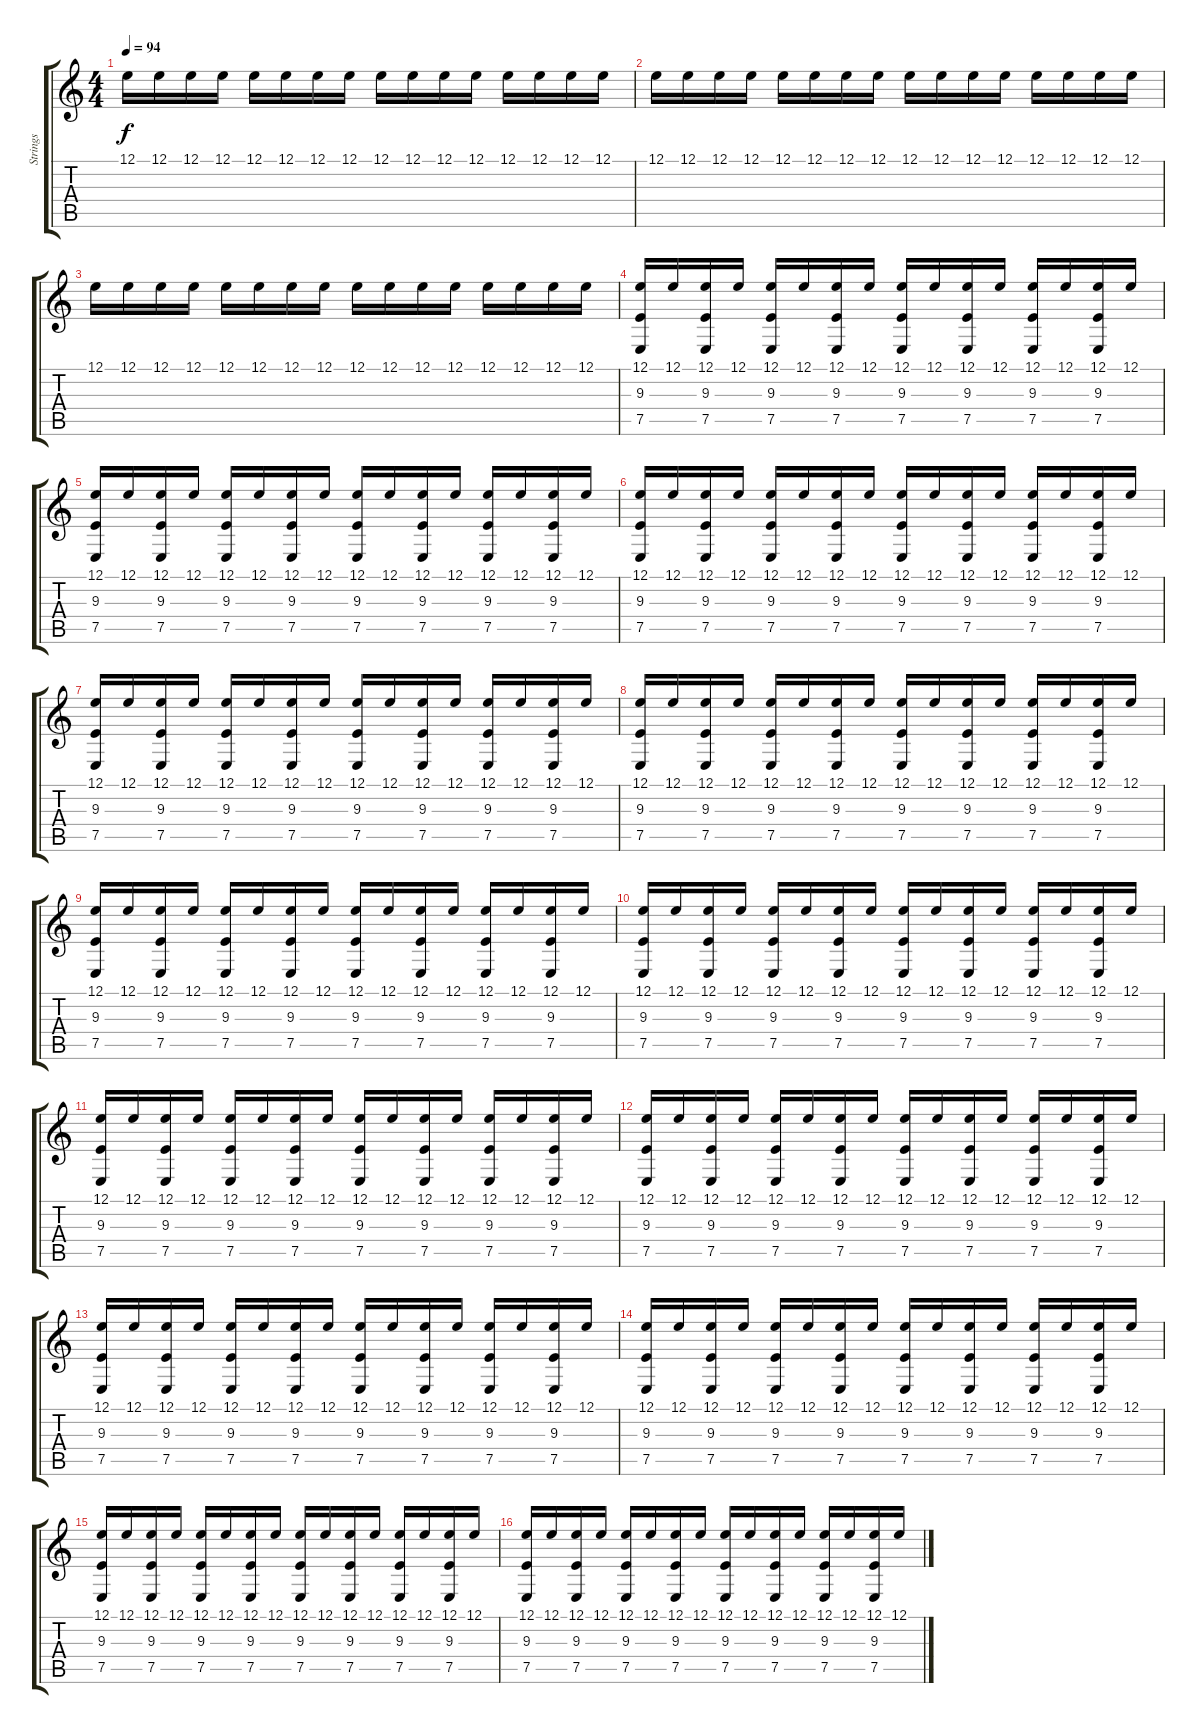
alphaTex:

\track ("Strings" "Strings") {instrument stringensemble1}
\staff {score tabs}
\tuning (E4 B3 G3 D3 A2 E2) {hide}
\ts (4 4)
\tempo 94
\clef g2
\ks c
12.1.16{dy f instrument stringensemble1} 12.1.16 12.1.16 12.1.16 12.1.16 12.1.16 12.1.16 12.1.16 12.1.16 12.1.16 12.1.16 12.1.16 12.1.16 12.1.16 12.1.16 12.1.16 |
12.1.16 12.1.16 12.1.16 12.1.16 12.1.16 12.1.16 12.1.16 12.1.16 12.1.16 12.1.16 12.1.16 12.1.16 12.1.16 12.1.16 12.1.16 12.1.16 |
12.1.16 12.1.16 12.1.16 12.1.16 12.1.16 12.1.16 12.1.16 12.1.16 12.1.16 12.1.16 12.1.16 12.1.16 12.1.16 12.1.16 12.1.16 12.1.16 |
(12.1 9.3 7.5).16 12.1.16 (12.1 9.3 7.5).16 12.1.16 (12.1 9.3 7.5).16 12.1.16 (12.1 9.3 7.5).16 12.1.16 (12.1 9.3 7.5).16 12.1.16 (12.1 9.3 7.5).16 12.1.16 (12.1 9.3 7.5).16 12.1.16 (12.1 9.3 7.5).16 12.1.16 |
(12.1 9.3 7.5).16 12.1.16 (12.1 9.3 7.5).16 12.1.16 (12.1 9.3 7.5).16 12.1.16 (12.1 9.3 7.5).16 12.1.16 (12.1 9.3 7.5).16 12.1.16 (12.1 9.3 7.5).16 12.1.16 (12.1 9.3 7.5).16 12.1.16 (12.1 9.3 7.5).16 12.1.16 |
(12.1 9.3 7.5).16 12.1.16 (12.1 9.3 7.5).16 12.1.16 (12.1 9.3 7.5).16 12.1.16 (12.1 9.3 7.5).16 12.1.16 (12.1 9.3 7.5).16 12.1.16 (12.1 9.3 7.5).16 12.1.16 (12.1 9.3 7.5).16 12.1.16 (12.1 9.3 7.5).16 12.1.16 |
(12.1 9.3 7.5).16 12.1.16 (12.1 9.3 7.5).16 12.1.16 (12.1 9.3 7.5).16 12.1.16 (12.1 9.3 7.5).16 12.1.16 (12.1 9.3 7.5).16 12.1.16 (12.1 9.3 7.5).16 12.1.16 (12.1 9.3 7.5).16 12.1.16 (12.1 9.3 7.5).16 12.1.16 |
(12.1 9.3 7.5).16 12.1.16 (12.1 9.3 7.5).16 12.1.16 (12.1 9.3 7.5).16 12.1.16 (12.1 9.3 7.5).16 12.1.16 (12.1 9.3 7.5).16 12.1.16 (12.1 9.3 7.5).16 12.1.16 (12.1 9.3 7.5).16 12.1.16 (12.1 9.3 7.5).16 12.1.16 |
(12.1 9.3 7.5).16 12.1.16 (12.1 9.3 7.5).16 12.1.16 (12.1 9.3 7.5).16 12.1.16 (12.1 9.3 7.5).16 12.1.16 (12.1 9.3 7.5).16 12.1.16 (12.1 9.3 7.5).16 12.1.16 (12.1 9.3 7.5).16 12.1.16 (12.1 9.3 7.5).16 12.1.16 |
(12.1 9.3 7.5).16 12.1.16 (12.1 9.3 7.5).16 12.1.16 (12.1 9.3 7.5).16 12.1.16 (12.1 9.3 7.5).16 12.1.16 (12.1 9.3 7.5).16 12.1.16 (12.1 9.3 7.5).16 12.1.16 (12.1 9.3 7.5).16 12.1.16 (12.1 9.3 7.5).16 12.1.16 |
(12.1 9.3 7.5).16 12.1.16 (12.1 9.3 7.5).16 12.1.16 (12.1 9.3 7.5).16 12.1.16 (12.1 9.3 7.5).16 12.1.16 (12.1 9.3 7.5).16 12.1.16 (12.1 9.3 7.5).16 12.1.16 (12.1 9.3 7.5).16 12.1.16 (12.1 9.3 7.5).16 12.1.16 |
(12.1 9.3 7.5).16 12.1.16 (12.1 9.3 7.5).16 12.1.16 (12.1 9.3 7.5).16 12.1.16 (12.1 9.3 7.5).16 12.1.16 (12.1 9.3 7.5).16 12.1.16 (12.1 9.3 7.5).16 12.1.16 (12.1 9.3 7.5).16 12.1.16 (12.1 9.3 7.5).16 12.1.16 |
(12.1 9.3 7.5).16 12.1.16 (12.1 9.3 7.5).16 12.1.16 (12.1 9.3 7.5).16 12.1.16 (12.1 9.3 7.5).16 12.1.16 (12.1 9.3 7.5).16 12.1.16 (12.1 9.3 7.5).16 12.1.16 (12.1 9.3 7.5).16 12.1.16 (12.1 9.3 7.5).16 12.1.16 |
(12.1 9.3 7.5).16 12.1.16 (12.1 9.3 7.5).16 12.1.16 (12.1 9.3 7.5).16 12.1.16 (12.1 9.3 7.5).16 12.1.16 (12.1 9.3 7.5).16 12.1.16 (12.1 9.3 7.5).16 12.1.16 (12.1 9.3 7.5).16 12.1.16 (12.1 9.3 7.5).16 12.1.16 |
(12.1 9.3 7.5).16 12.1.16 (12.1 9.3 7.5).16 12.1.16 (12.1 9.3 7.5).16 12.1.16 (12.1 9.3 7.5).16 12.1.16 (12.1 9.3 7.5).16 12.1.16 (12.1 9.3 7.5).16 12.1.16 (12.1 9.3 7.5).16 12.1.16 (12.1 9.3 7.5).16 12.1.16 |
(12.1 9.3 7.5).16 12.1.16 (12.1 9.3 7.5).16 12.1.16 (12.1 9.3 7.5).16 12.1.16 (12.1 9.3 7.5).16 12.1.16 (12.1 9.3 7.5).16 12.1.16 (12.1 9.3 7.5).16 12.1.16 (12.1 9.3 7.5).16 12.1.16 (12.1 9.3 7.5).16 12.1.16
